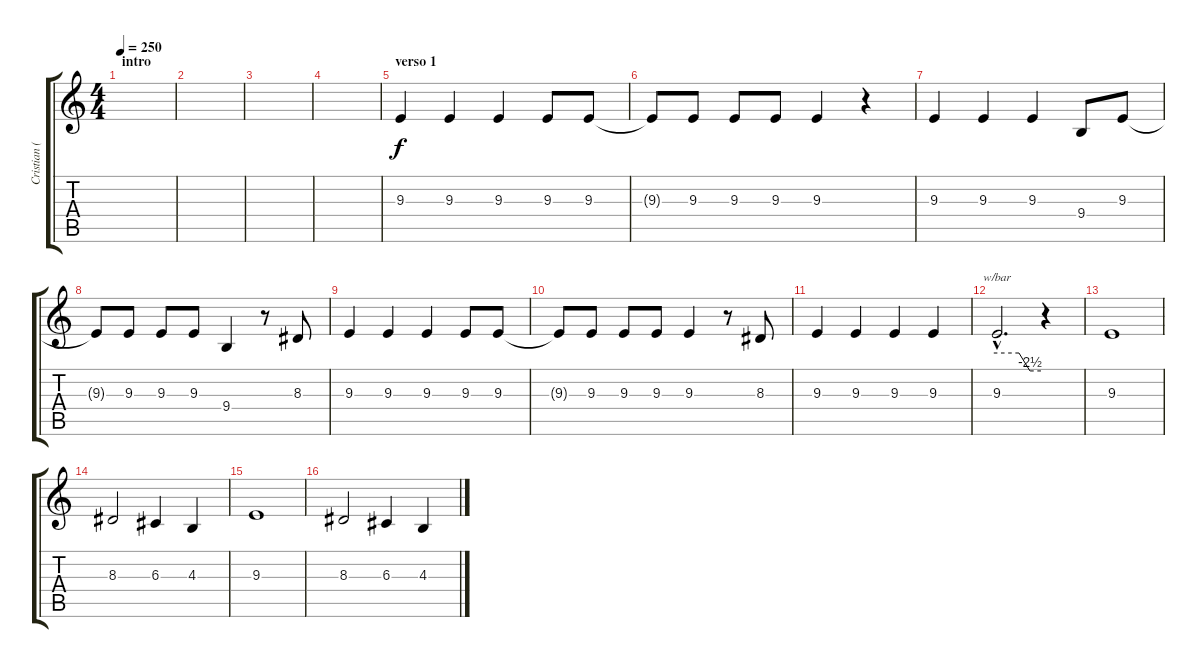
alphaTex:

\track ("Cristian (voz)" "Cristian (") {instrument lead6voice}
\staff {score tabs}
\tuning (E4 B3 G3 D3 A2 E2) {hide}
\ts (4 4)
\section ("" "intro")
\tempo 250
\clef g2
\ks c
|
|
|
|
\section ("" "verso 1")
9.3.4 9.3.4 9.3.4 9.3.8 9.3.8 |
9.3{t}.8 9.3.8 9.3.8 9.3.8 9.3.4 r.4 |
9.3.4 9.3.4 9.3.4 9.4.8 9.3.8 |
9.3{t}.8 9.3.8 9.3.8 9.3.8 9.4.4 r.8 8.3.8 |
9.3.4 9.3.4 9.3.4 9.3.8 9.3.8 |
9.3{t}.8 9.3.8 9.3.8 9.3.8 9.3.4 r.8 8.3.8 |
9.3.4 9.3.4 9.3.4 9.3.4 |
9.3{hac}.2{d tbe (custom default 0 0 30 0 45 -10 60 -10)} r.4 |
\section ("" "")
9.3.1 |
8.3.2 6.3.4 4.3.4 |
9.3.1 |
8.3.2 6.3.4 4.3.4
